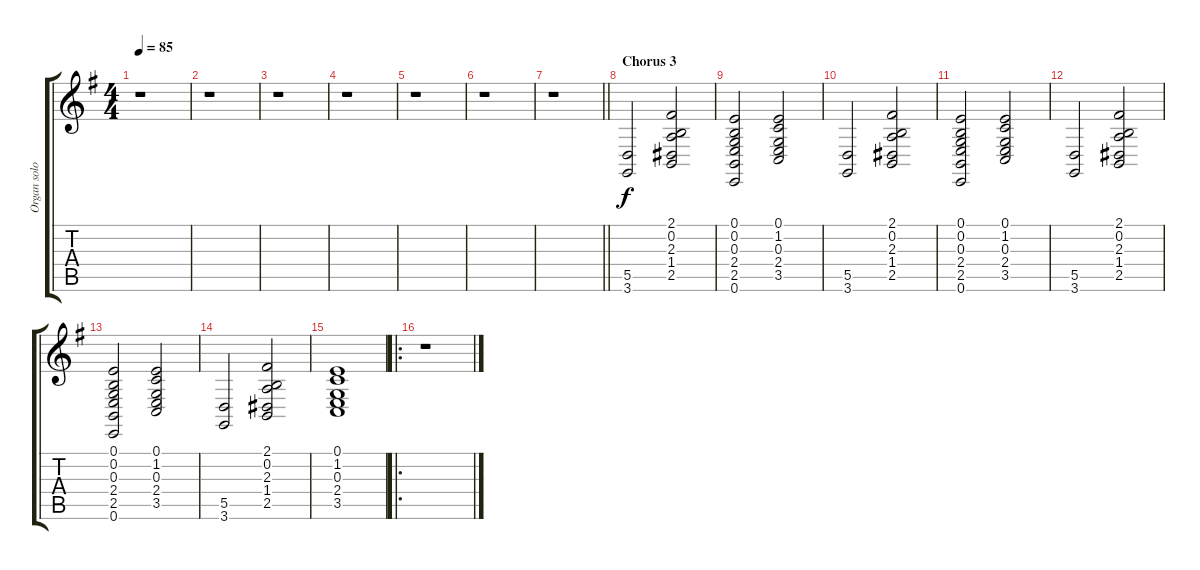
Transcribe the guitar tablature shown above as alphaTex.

\track ("Organ solo" "Organ solo") {instrument churchorgan}
\staff {score tabs}
\tuning (E4 B3 G3 D3 A2 E2) {hide}
\ts (4 4)
\tempo 85
\clef g2
\ks g
r.1{dy f} |
r.1 |
r.1 |
r.1 |
r.1 |
r.1 |
\barLineRight lightlight
r.1 |
\section ("" "Chorus 3")
(5.5 3.6).2 (2.1 0.2 2.3 1.4 2.5).2 |
(0.1 0.2 0.3 2.4 2.5 0.6).2 (0.1 1.2 0.3 2.4 3.5).2 |
(5.5 3.6).2 (2.1 0.2 2.3 1.4 2.5).2 |
(0.1 0.2 0.3 2.4 2.5 0.6).2 (0.1 1.2 0.3 2.4 3.5).2 |
(5.5 3.6).2 (2.1 0.2 2.3 1.4 2.5).2 |
(0.1 0.2 0.3 2.4 2.5 0.6).2 (0.1 1.2 0.3 2.4 3.5).2 |
(5.5 3.6).2 (2.1 0.2 2.3 1.4 2.5).2 |
(0.1 1.2 0.3 2.4 3.5).1 |
\ro
r.1
